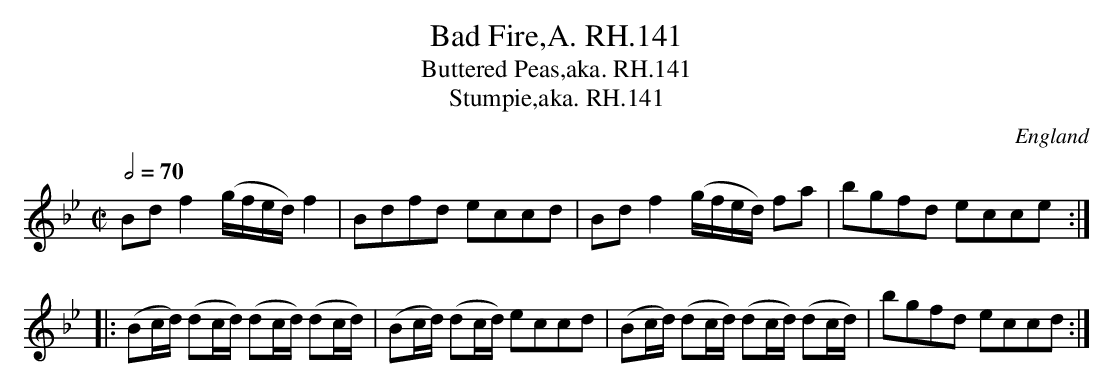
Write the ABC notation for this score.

X:1
T:Bad Fire,A. RH.141
T:Buttered Peas,aka. RH.141
T:Stumpie,aka. RH.141
L:1/8
M:C|
O:England
Q:1/2=70
K:Bb
Bdf2(g/f/e/d/)f2|Bdfd eccd|\
Bdf2(g/f/e/d/) fa|bgfd ecce:|!
|:(Bc/d/) (dc/d/) (dc/d/) (dc/d/)|\
(Bc/d/) (dc/d/) eccd|\
(Bc/d/) (dc/d/) (dc/d/) (dc/d/)|bgfd eccd:|
